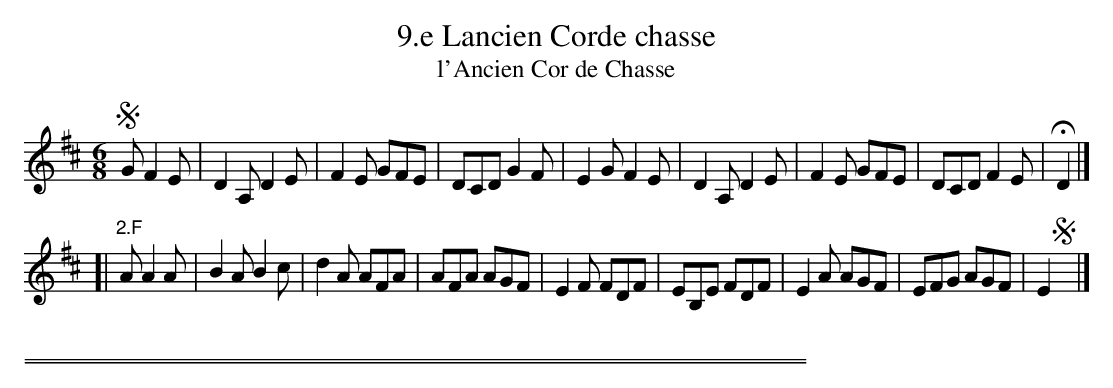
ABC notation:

X:1
T: 9.e Lancien Corde chasse
T: l'Ancien Cor de Chasse
M: 6/8
L: 1/8
K: D
!segno!G F2E |\
D2A, D2E | F2E GFE | DCD G2F | E2G F2E |\
D2A, D2E | F2E GFE | DCD F2E | HD2 |]
[| "2.F"A A2A |\
B2A B2c | d2A AFA | AFA AGF | E2F FDF |\
EB,E FDF | E2A AGF | EFG AGF | E2 !segno!y |]
